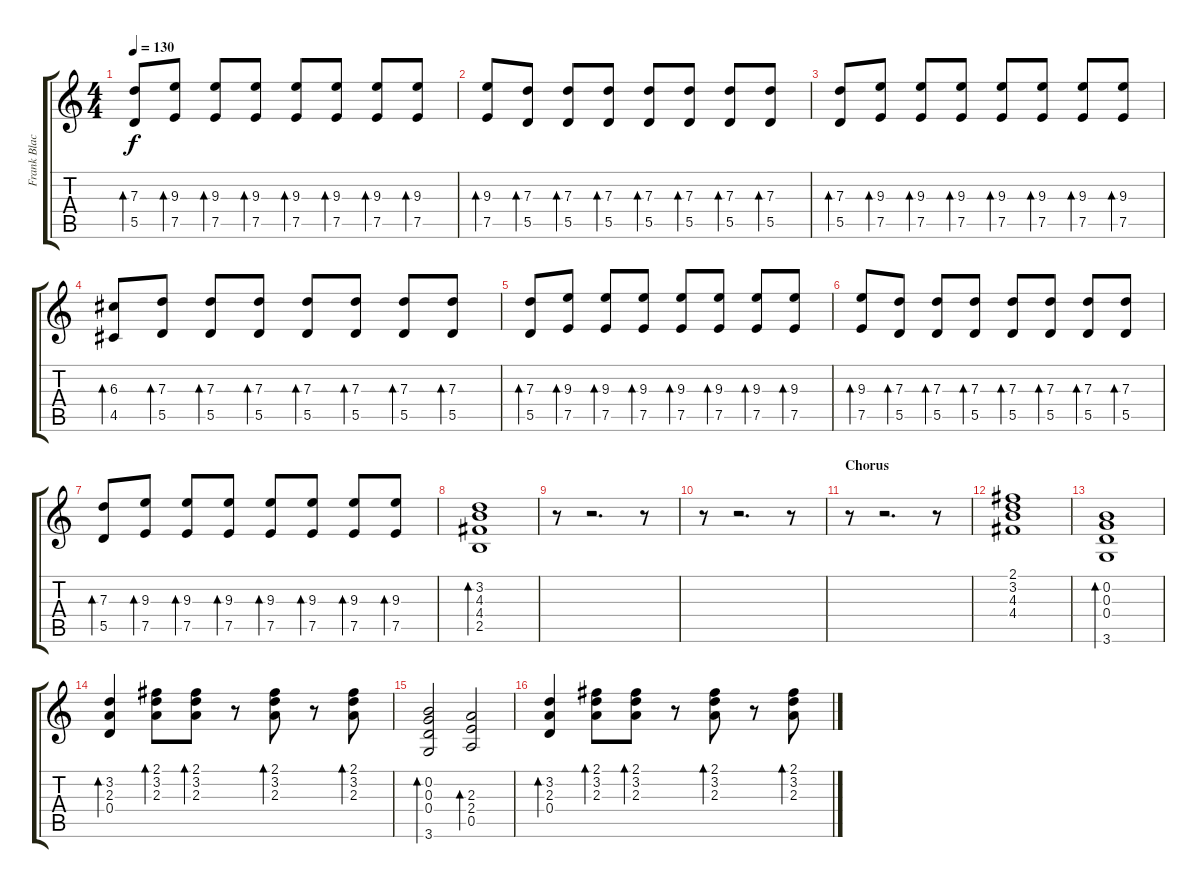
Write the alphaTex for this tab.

\track ("Frank Black - Guitar 1 Overdubs" "Frank Blac") {instrument overdrivenguitar}
\staff {score tabs}
\tuning (E4 B3 G3 D3 A2 E2) {hide}
\ts (4 4)
\tempo 130
\clef g2
\ks c
(7.3 5.5).8{bd 60 dy f} (9.3 7.5).8{bd 60} (9.3 7.5).8{bd 60} (9.3 7.5).8{bd 60} (9.3 7.5).8{bd 60} (9.3 7.5).8{bd 60} (9.3 7.5).8{bd 60} (9.3 7.5).8{bd 60} |
(9.3 7.5).8{bd 60} (7.3 5.5).8{bd 60} (7.3 5.5).8{bd 60} (7.3 5.5).8{bd 60} (7.3 5.5).8{bd 60} (7.3 5.5).8{bd 60} (7.3 5.5).8{bd 60} (7.3 5.5).8{bd 60} |
(7.3 5.5).8{bd 60} (9.3 7.5).8{bd 60} (9.3 7.5).8{bd 60} (9.3 7.5).8{bd 60} (9.3 7.5).8{bd 60} (9.3 7.5).8{bd 60} (9.3 7.5).8{bd 60} (9.3 7.5).8{bd 60} |
(6.3 4.5).8{bd 60} (7.3 5.5).8{bd 60} (7.3 5.5).8{bd 60} (7.3 5.5).8{bd 60} (7.3 5.5).8{bd 60} (7.3 5.5).8{bd 60} (7.3 5.5).8{bd 60} (7.3 5.5).8{bd 60} |
(7.3 5.5).8{bd 60} (9.3 7.5).8{bd 60} (9.3 7.5).8{bd 60} (9.3 7.5).8{bd 60} (9.3 7.5).8{bd 60} (9.3 7.5).8{bd 60} (9.3 7.5).8{bd 60} (9.3 7.5).8{bd 60} |
(9.3 7.5).8{bd 60} (7.3 5.5).8{bd 60} (7.3 5.5).8{bd 60} (7.3 5.5).8{bd 60} (7.3 5.5).8{bd 60} (7.3 5.5).8{bd 60} (7.3 5.5).8{bd 60} (7.3 5.5).8{bd 60} |
(7.3 5.5).8{bd 60} (9.3 7.5).8{bd 60} (9.3 7.5).8{bd 60} (9.3 7.5).8{bd 60} (9.3 7.5).8{bd 60} (9.3 7.5).8{bd 60} (9.3 7.5).8{bd 60} (9.3 7.5).8{bd 60} |
\section ("" "")
(3.2 4.3 4.4 2.5).1{bd 60} |
r.8 r.2{d} r.8 |
r.8 r.2{d} r.8 |
\section ("" "Chorus")
r.8 r.2{d} r.8 |
(2.1 3.2 4.3 4.4).1 |
(0.2 0.3 0.4 3.6).1{bd 60} |
(3.2 2.3 0.4).4{bd 60} (2.1 3.2 2.3).8{bd 60} (2.1 3.2 2.3).8{bd 60} r.8 (2.1 3.2 2.3).8{bd 60} r.8 (2.1 3.2 2.3).8{bd 60} |
(0.2 0.3 0.4 3.6).2{bd 60} (2.3 2.4 0.5).2{bd 60} |
(3.2 2.3 0.4).4{bd 60} (2.1 3.2 2.3).8{bd 60} (2.1 3.2 2.3).8{bd 60} r.8 (2.1 3.2 2.3).8{bd 60} r.8 (2.1 3.2 2.3).8{bd 60}
